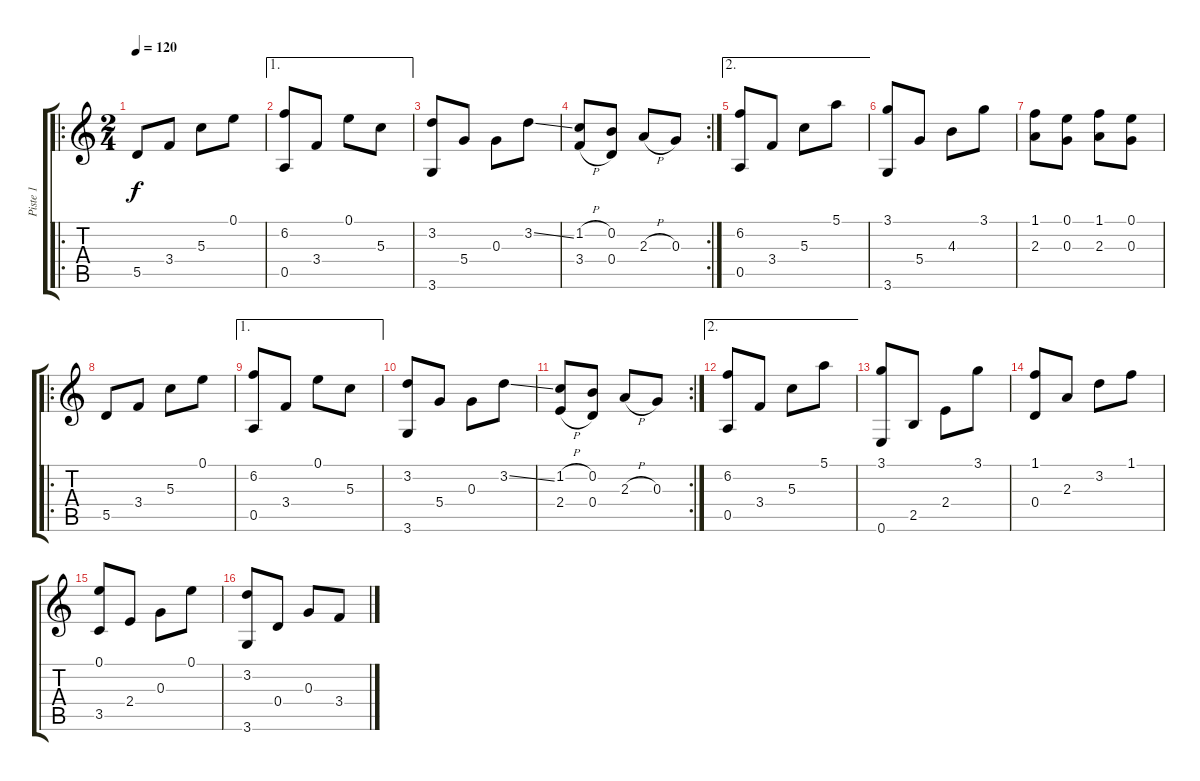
\track ("Piste 1" "Piste 1") {instrument acousticguitarnylon}
\staff {score tabs}
\tuning (E4 B3 G3 D3 A2 E2) {hide}
\ro
\ts (2 4)
\tempo 120
\clef g2
\ks c
5.5.8{dy f} 3.4.8 5.3.8 0.1.8 |
\ae 1
(6.2 0.5).8 3.4.8 0.1.8 5.3.8 |
(3.2 3.6).8 5.4.8 0.3.8 3.2{ss}.8 |
\rc 2
(1.2{h} 3.4{h}).8 (0.2 0.4).8 2.3{h}.8 0.3.8 |
\ae 2
(6.2 0.5).8 3.4.8 5.3.8 5.1.8 |
(3.1 3.6).8 5.4.8 4.3.8 3.1.8 |
(1.1 2.3).8 (0.1 0.3).8 (1.1 2.3).8 (0.1 0.3).8 |
\ro
5.5.8 3.4.8 5.3.8 0.1.8 |
\ae 1
(6.2 0.5).8 3.4.8 0.1.8 5.3.8 |
(3.2 3.6).8 5.4.8 0.3.8 3.2{ss}.8 |
\rc 2
(1.2{h} 2.4{h}).8 (0.2 0.4).8 2.3{h}.8 0.3.8 |
\ae 2
(6.2 0.5).8 3.4.8 5.3.8 5.1.8 |
(3.1 0.6).8 2.5.8 2.4.8 3.1.8 |
(1.1 0.4).8 2.3.8 3.2.8 1.1.8 |
(0.1 3.5).8 2.4.8 0.3.8 0.1.8 |
(3.2 3.6).8 0.4.8 0.3.8 3.4.8
